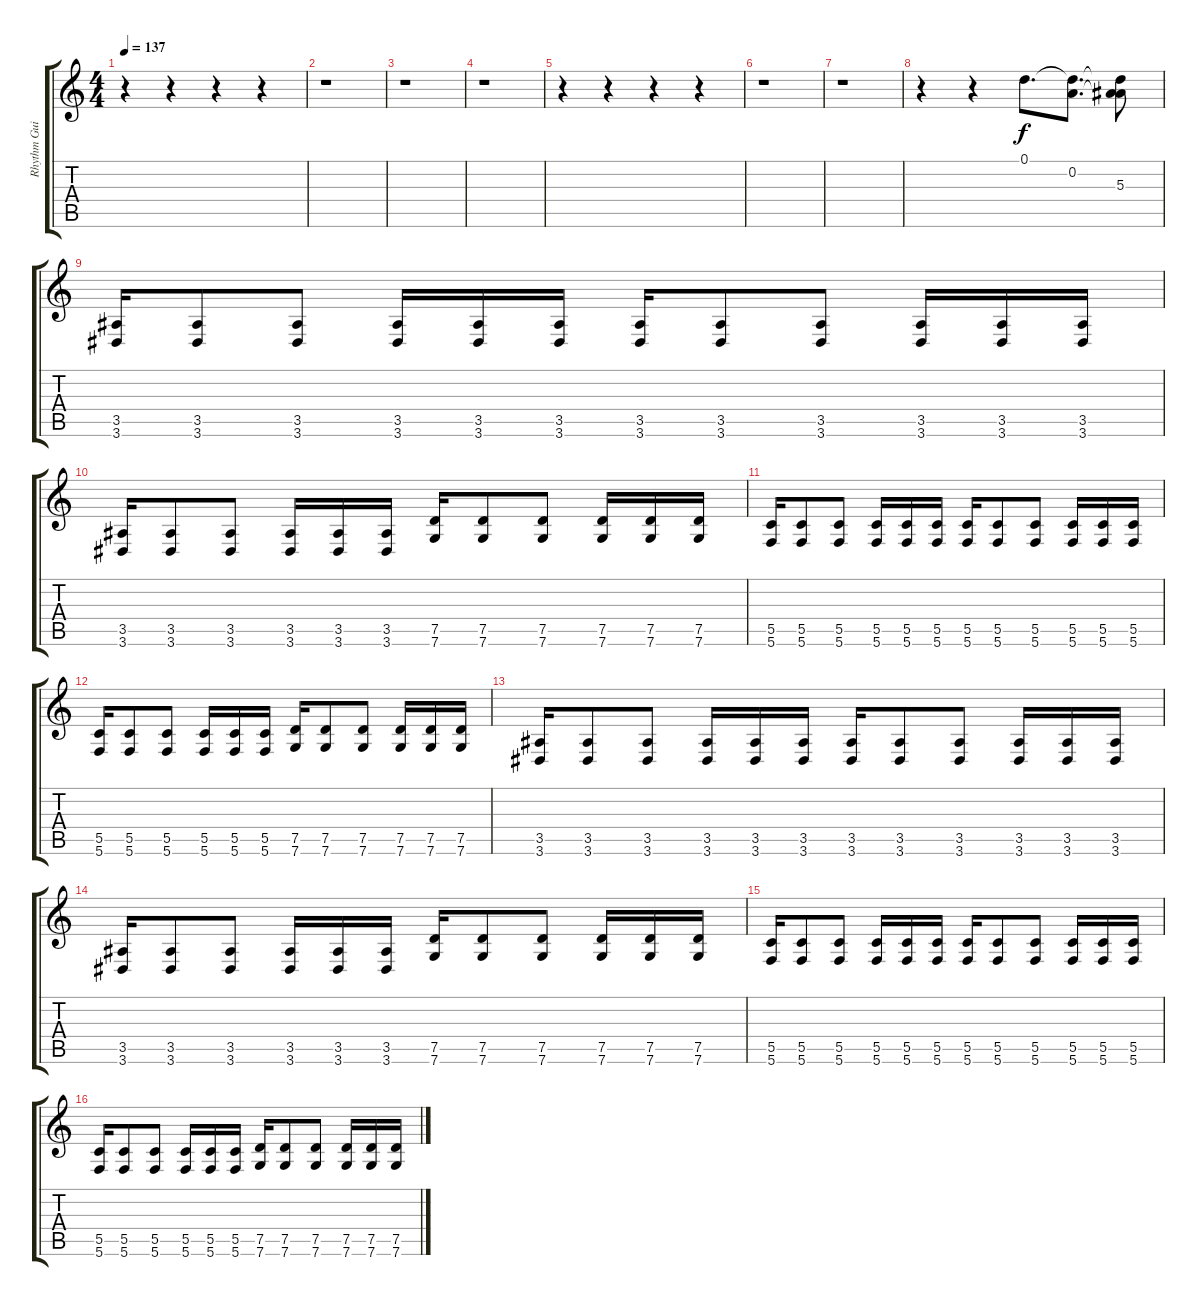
\track ("Rhythm Guitar 1" "Rhythm Gui") {instrument distortionguitar}
\staff {score tabs}
\tuning (D4 A3 F3 C3 G2 C2) {hide}
\ts (4 4)
\tempo 137
\clef g2
\ks c
r.4{dy f instrument distortionguitar} r.4 r.4 r.4 |
r.1 |
r.1 |
r.1 |
r.4 r.4 r.4 r.4 |
r.1 |
r.1 |
r.4 r.4 0.1.8{d} (0.1{t} 0.2).8{d} (0.1{t} 0.2{t} 5.3).8 |
(3.5 3.6).16 (3.5 3.6).8 (3.5 3.6).8 (3.5 3.6).16 (3.5 3.6).16 (3.5 3.6).16 (3.5 3.6).16 (3.5 3.6).8 (3.5 3.6).8 (3.5 3.6).16 (3.5 3.6).16 (3.5 3.6).16 |
(3.5 3.6).16 (3.5 3.6).8 (3.5 3.6).8 (3.5 3.6).16 (3.5 3.6).16 (3.5 3.6).16 (7.5 7.6).16 (7.5 7.6).8 (7.5 7.6).8 (7.5 7.6).16 (7.5 7.6).16 (7.5 7.6).16 |
(5.5 5.6).16 (5.5 5.6).8 (5.5 5.6).8 (5.5 5.6).16 (5.5 5.6).16 (5.5 5.6).16 (5.5 5.6).16 (5.5 5.6).8 (5.5 5.6).8 (5.5 5.6).16 (5.5 5.6).16 (5.5 5.6).16 |
(5.5 5.6).16 (5.5 5.6).8 (5.5 5.6).8 (5.5 5.6).16 (5.5 5.6).16 (5.5 5.6).16 (7.5 7.6).16 (7.5 7.6).8 (7.5 7.6).8 (7.5 7.6).16 (7.5 7.6).16 (7.5 7.6).16 |
(3.5 3.6).16 (3.5 3.6).8 (3.5 3.6).8 (3.5 3.6).16 (3.5 3.6).16 (3.5 3.6).16 (3.5 3.6).16 (3.5 3.6).8 (3.5 3.6).8 (3.5 3.6).16 (3.5 3.6).16 (3.5 3.6).16 |
(3.5 3.6).16 (3.5 3.6).8 (3.5 3.6).8 (3.5 3.6).16 (3.5 3.6).16 (3.5 3.6).16 (7.5 7.6).16 (7.5 7.6).8 (7.5 7.6).8 (7.5 7.6).16 (7.5 7.6).16 (7.5 7.6).16 |
(5.5 5.6).16 (5.5 5.6).8 (5.5 5.6).8 (5.5 5.6).16 (5.5 5.6).16 (5.5 5.6).16 (5.5 5.6).16 (5.5 5.6).8 (5.5 5.6).8 (5.5 5.6).16 (5.5 5.6).16 (5.5 5.6).16 |
(5.5 5.6).16 (5.5 5.6).8 (5.5 5.6).8 (5.5 5.6).16 (5.5 5.6).16 (5.5 5.6).16 (7.5 7.6).16 (7.5 7.6).8 (7.5 7.6).8 (7.5 7.6).16 (7.5 7.6).16 (7.5 7.6).16
